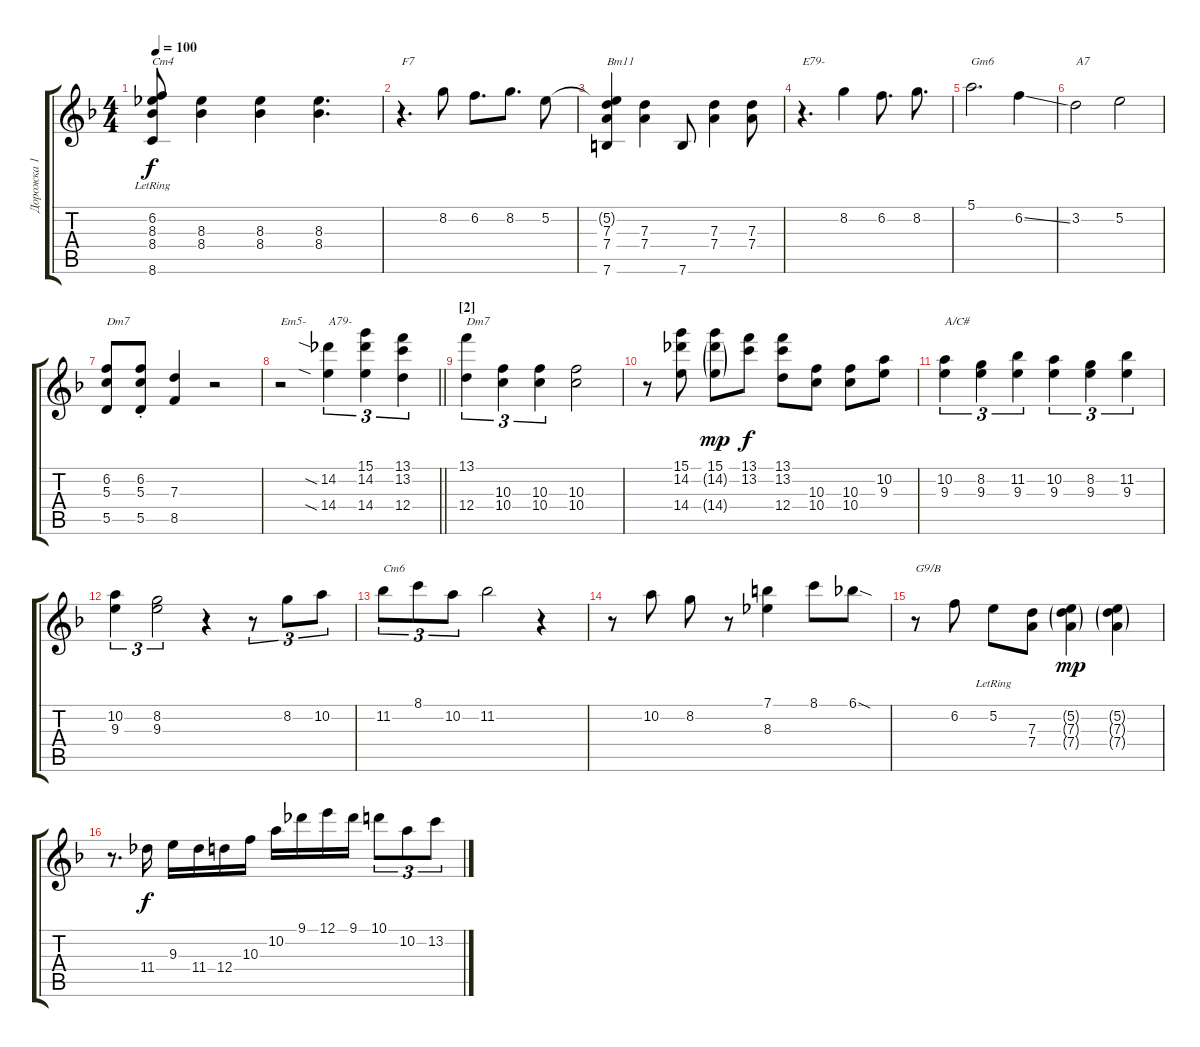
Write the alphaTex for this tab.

\track ("Дорожка 1" "Дорожка 1") {instrument electricguitarjazz}
\staff {score tabs}
\tuning (E4 B3 G3 D3 A2 E2) {hide}
\ts (4 4)
\tempo 100
\clef g2
\ks dminor
(6.2{t} 8.3 8.4 8.6{lr}).8{txt "Cm4" dy f} (8.3 8.4).4 (8.3 8.4).4 (8.3 8.4).4{d} |
r.4{d txt "F7"} 8.2.8 6.2.8{d} 8.2.8{d} 5.2.8 |
(5.2{t} 7.3 7.4 7.6).4{txt "Bm11"} (7.3 7.4).4 7.6.8 (7.3 7.4).4 (7.3 7.4).8 |
r.4{d txt "E79-"} 8.2.4 6.2.8{d} 8.2.8{d} |
5.1.2{d txt "Gm6"} 6.2{ss}.4 |
3.2.2{txt "A7"} 5.2.2 |
(6.2 5.3 5.5).8{txt "Dm7"} (6.2{st} 5.3{st} 5.5{st}).8 (7.3 8.5).4 r.2 |
\barLineRight lightlight
r.2{txt "Em5-"} (14.2{sia} 14.4{sia}).4{tu (3 2) txt "A79-"} (15.1 14.2 14.4).4{tu (3 2)} (13.1 13.2 12.4).4{tu (3 2)} |
\section ("" "[2]")
(13.1 12.4).4{tu (3 2) txt "Dm7"} (10.3 10.4).4{tu (3 2)} (10.3 10.4).4{tu (3 2)} (10.3 10.4).2 |
r.8 (15.1 14.2 14.4).8 (15.1 14.2{g} 14.4{g}).8{dy mp} (13.1 13.2).8{dy f} (13.1 13.2 12.4).8 (10.3 10.4).8 (10.3 10.4).8 (10.2 9.3).8 |
(10.2 9.3).4{tu (3 2) txt "A/C#"} (8.2 9.3).4{tu (3 2)} (11.2 9.3).4{tu (3 2)} (10.2 9.3).4{tu (3 2)} (8.2 9.3).4{tu (3 2)} (11.2 9.3).4{tu (3 2)} |
(10.2 9.3).4{tu (3 2)} (8.2 9.3).2{tu (3 2)} r.4 r.8{tu (3 2)} 8.2.8{tu (3 2)} 10.2.8{tu (3 2)} |
11.2.8{tu (3 2) txt "Cm6"} 8.1.8{tu (3 2)} 10.2.8{tu (3 2)} 11.2.2 r.4 |
r.8 10.2.8 8.2.8 r.8 (7.1 8.3).4 8.1.8 6.1{sod}.8 |
r.8{txt "G9/B"} 6.2.8 5.2{lr}.8 (7.3 7.4).8 (5.2{g} 7.3{g} 7.4{g}).4{dy mp} (5.2{g} 7.3{g} 7.4{g}).4 |
r.8{d} 11.4.16{dy f} 9.3.16 11.4.16 12.4.16 10.3.16 10.2.16 9.1.16 12.1.16 9.1.16 10.1.8{tu (3 2)} 10.2.8{tu (3 2)} 13.2.8{tu (3 2)}
